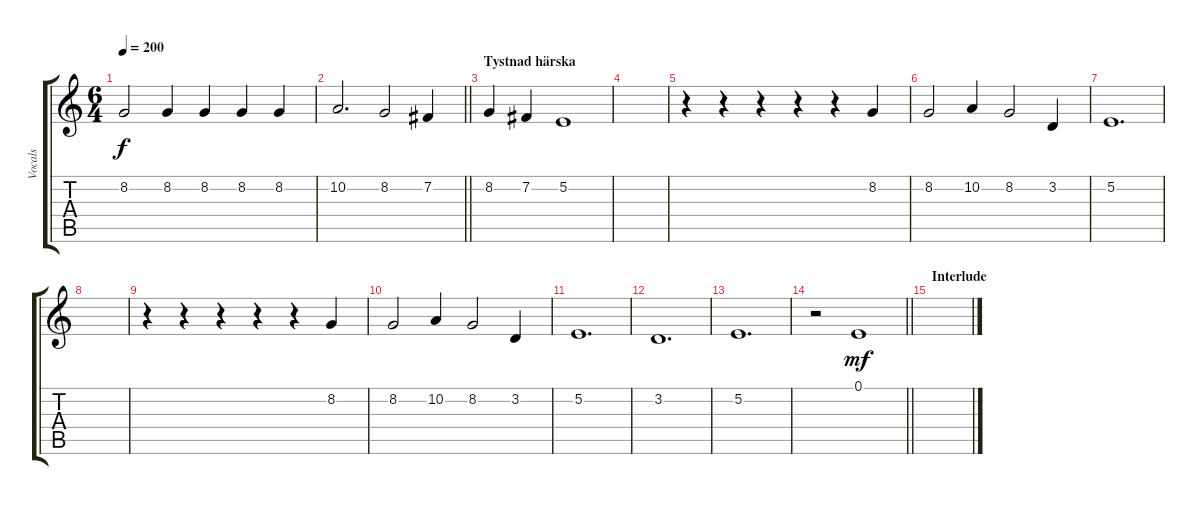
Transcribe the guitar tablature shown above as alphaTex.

\track ("Vocals" "Vocals") {instrument lead1square}
\staff {score tabs}
\tuning (E4 B3 G3 D3 A2 D2) {hide}
\ts (6 4)
\tempo 200
\clef g2
\ks c
8.2.2{dy f} 8.2.4 8.2.4 8.2.4 8.2.4 |
\barLineRight lightlight
10.2.2{d} 8.2.2 7.2.4 |
\section ("" "Tystnad härska")
8.2.4 7.2.4 5.2.1 |
|
r.4 r.4 r.4 r.4 r.4 8.2.4 |
8.2.2 10.2.4 8.2.2 3.2.4 |
5.2.1{d} |
|
r.4 r.4 r.4 r.4 r.4 8.2.4 |
8.2.2 10.2.4 8.2.2 3.2.4 |
5.2.1{d} |
3.2.1{d} |
5.2.1{d} |
\barLineRight lightlight
r.2 0.1.1{dy mf instrument reversecymbal} |
\section ("" "Interlude")
